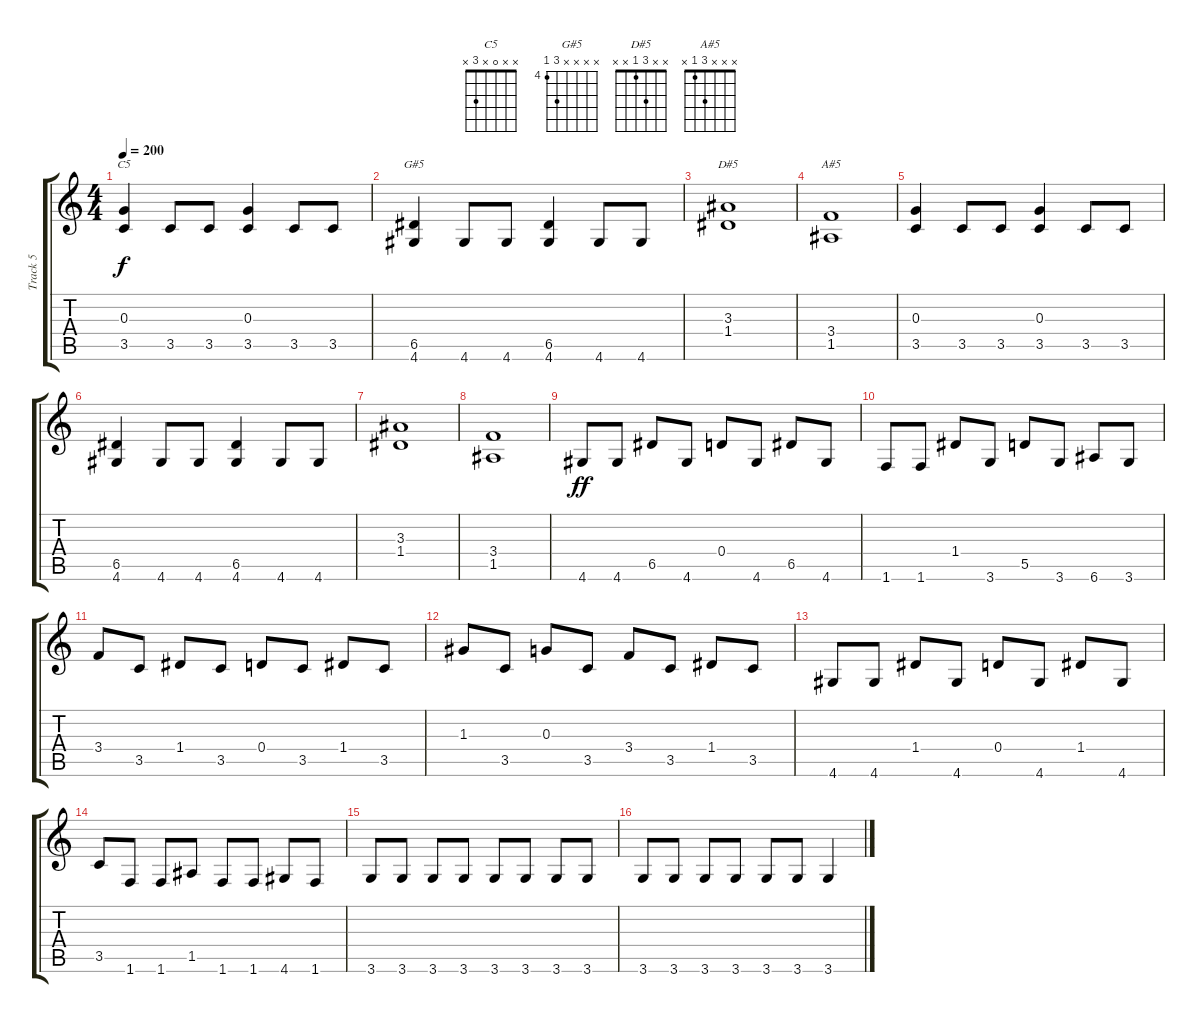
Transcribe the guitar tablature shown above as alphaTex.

\track ("Track 5" "Track 5") {instrument distortionguitar}
\staff {score tabs}
\tuning (E4 B3 G3 D3 A2 E2) {hide}
\chord ("C5" x x 0 x 3 x)
\chord ("G#5" x x x x 6 4) {firstfret 4}
\chord ("D#5" x x 3 1 x x)
\chord ("A#5" x x x 3 1 x)
\ts (4 4)
\tempo 200
\clef g2
\ks c
(0.3 3.5).4{ch "C5" dy f} 3.5.8 3.5.8 (0.3 3.5).4 3.5.8 3.5.8 |
(6.5 4.6).4{ch "G#5"} 4.6.8 4.6.8 (6.5 4.6).4 4.6.8 4.6.8 |
(3.3 1.4).1{ch "D#5"} |
(3.4 1.5).1{ch "A#5"} |
(0.3 3.5).4 3.5.8 3.5.8 (0.3 3.5).4 3.5.8 3.5.8 |
(6.5 4.6).4 4.6.8 4.6.8 (6.5 4.6).4 4.6.8 4.6.8 |
(3.3 1.4).1 |
(3.4 1.5).1 |
4.6.8{dy ff} 4.6.8 6.5.8 4.6.8 0.4.8 4.6.8 6.5.8 4.6.8 |
1.6.8 1.6.8 1.4.8 3.6.8 5.5.8 3.6.8 6.6.8 3.6.8 |
3.4.8 3.5.8 1.4.8 3.5.8 0.4.8 3.5.8 1.4.8 3.5.8 |
1.3.8 3.5.8 0.3.8 3.5.8 3.4.8 3.5.8 1.4.8 3.5.8 |
4.6.8 4.6.8 1.4.8 4.6.8 0.4.8 4.6.8 1.4.8 4.6.8 |
3.5.8 1.6.8 1.6.8 1.5.8 1.6.8 1.6.8 4.6.8 1.6.8 |
3.6.8 3.6.8 3.6.8 3.6.8 3.6.8 3.6.8 3.6.8 3.6.8 |
3.6.8 3.6.8 3.6.8 3.6.8 3.6.8 3.6.8 3.6.4
